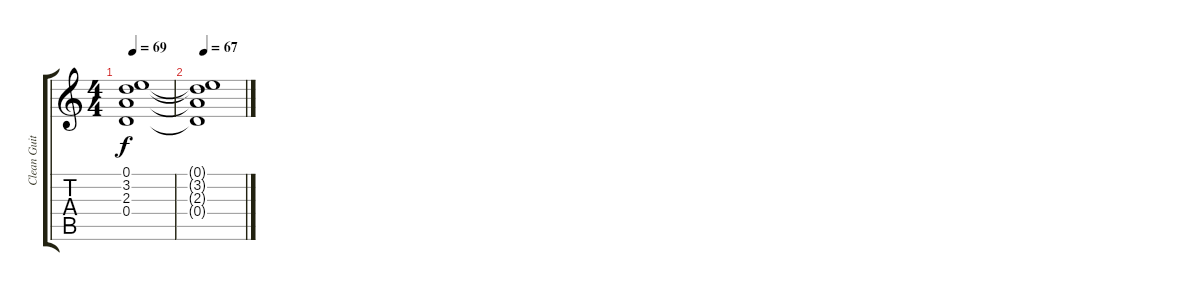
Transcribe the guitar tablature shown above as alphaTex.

\track ("Clean Guitar" "Clean Guit") {instrument electricguitarclean}
\staff {score tabs}
\tuning (E4 B3 G3 D3 A2 E2) {hide}
\ts (4 4)
\tempo 69
\clef g2
\ks c
(0.1 3.2 2.3 0.4).1{dy f} |
\tempo 67
(0.1{t} 3.2{t} 2.3{t} 0.4{t}).1
